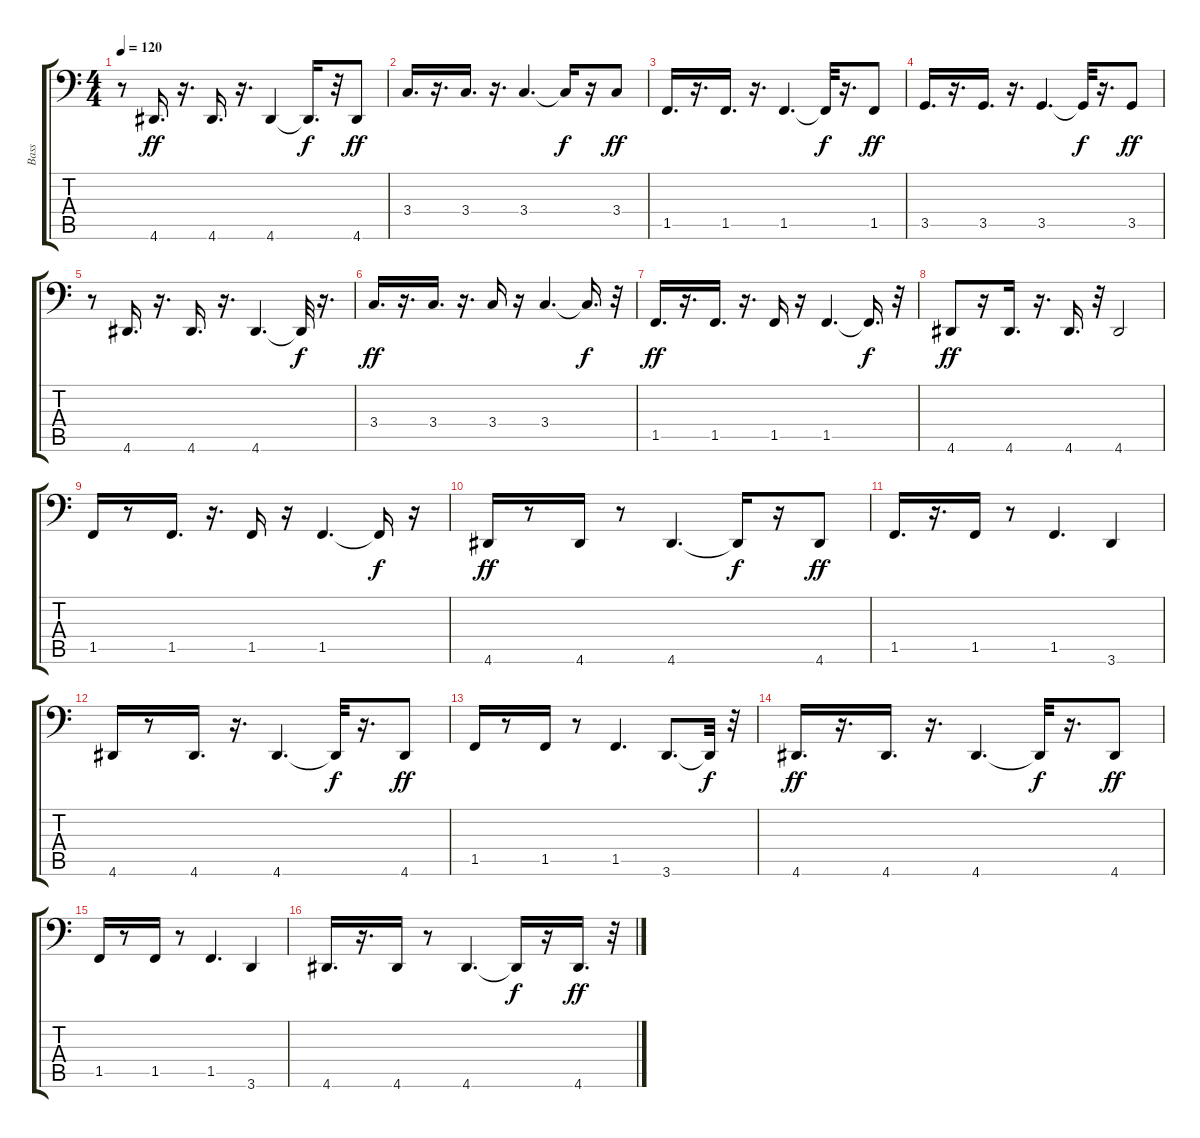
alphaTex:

\track ("Bass" "Bass") {instrument electricbassfinger}
\staff {score tabs}
\tuning (C3 G2 D2 A1 E1 B0) {hide}
\ts (4 4)
\tempo 120
\clef f4
\ks c
r.8{dy ff} 4.6.16{d} r.16{d} 4.6.16{d} r.16{d} 4.6.4 4.6{t}.16{d dy f} r.32 4.6.8{dy ff} |
3.4.16{d} r.16{d} 3.4.16{d} r.16{d} 3.4.4{d} 3.4{t}.16{dy f} r.16 3.4.8{dy ff} |
1.5.16{d} r.16{d} 1.5.16{d} r.16{d} 1.5.4{d} 1.5{t}.32{dy f} r.16{d} 1.5.8{dy ff} |
3.5.16{d} r.16{d} 3.5.16{d} r.16{d} 3.5.4{d} 3.5{t}.32{dy f} r.16{d} 3.5.8{dy ff} |
r.8 4.6.16{d} r.16{d} 4.6.16{d} r.16{d} 4.6.4{d} 4.6{t}.32{dy f} r.16{d} |
3.4.16{d dy ff} r.16{d} 3.4.16{d} r.16{d} 3.4.16 r.16 3.4.4{d} 3.4{t}.16{d dy f} r.32 |
1.5.16{d dy ff} r.16{d} 1.5.16{d} r.16{d} 1.5.16 r.16 1.5.4{d} 1.5{t}.16{d dy f} r.32 |
4.6.8{dy ff} r.16 4.6.16{d} r.16{d} 4.6.16{d} r.32 4.6.2 |
1.5.16 r.8 1.5.16{d} r.16{d} 1.5.16 r.16 1.5.4{d} 1.5{t}.16{dy f} r.16 |
4.6.16{dy ff} r.8 4.6.16 r.8 4.6.4{d} 4.6{t}.16{dy f} r.16 4.6.8{dy ff} |
1.5.16{d} r.16{d} 1.5.16 r.8 1.5.4{d} 3.6.4 |
4.6.16 r.8 4.6.16{d} r.16{d} 4.6.4{d} 4.6{t}.32{dy f} r.16{d} 4.6.8{dy ff} |
1.5.16 r.8 1.5.16 r.8 1.5.4{d} 3.6.8{d} 3.6{t}.32{dy f} r.32 |
4.6.16{d dy ff} r.16{d} 4.6.16{d} r.16{d} 4.6.4{d} 4.6{t}.32{dy f} r.16{d} 4.6.8{dy ff} |
1.5.16 r.8 1.5.16 r.8 1.5.4{d} 3.6.4 |
4.6.16{d} r.16{d} 4.6.16 r.8 4.6.4{d} 4.6{t}.16{dy f} r.16 4.6.16{d dy ff} r.32
